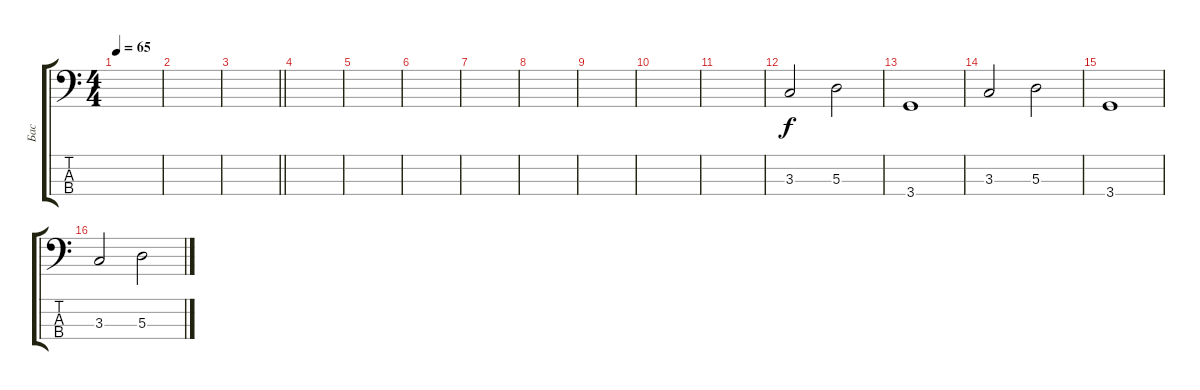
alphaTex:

\track ("Бас" "Бас") {instrument fretlessbass}
\staff {score tabs}
\tuning (G2 D2 A1 E1) {hide}
\ts (4 4)
\tempo 65
\clef f4
\ks c
|
|
\barLineRight lightlight
|
|
|
|
|
|
|
|
|
3.3.2 5.3.2 |
3.4.1 |
3.3.2 5.3.2 |
3.4.1 |
3.3.2 5.3.2
